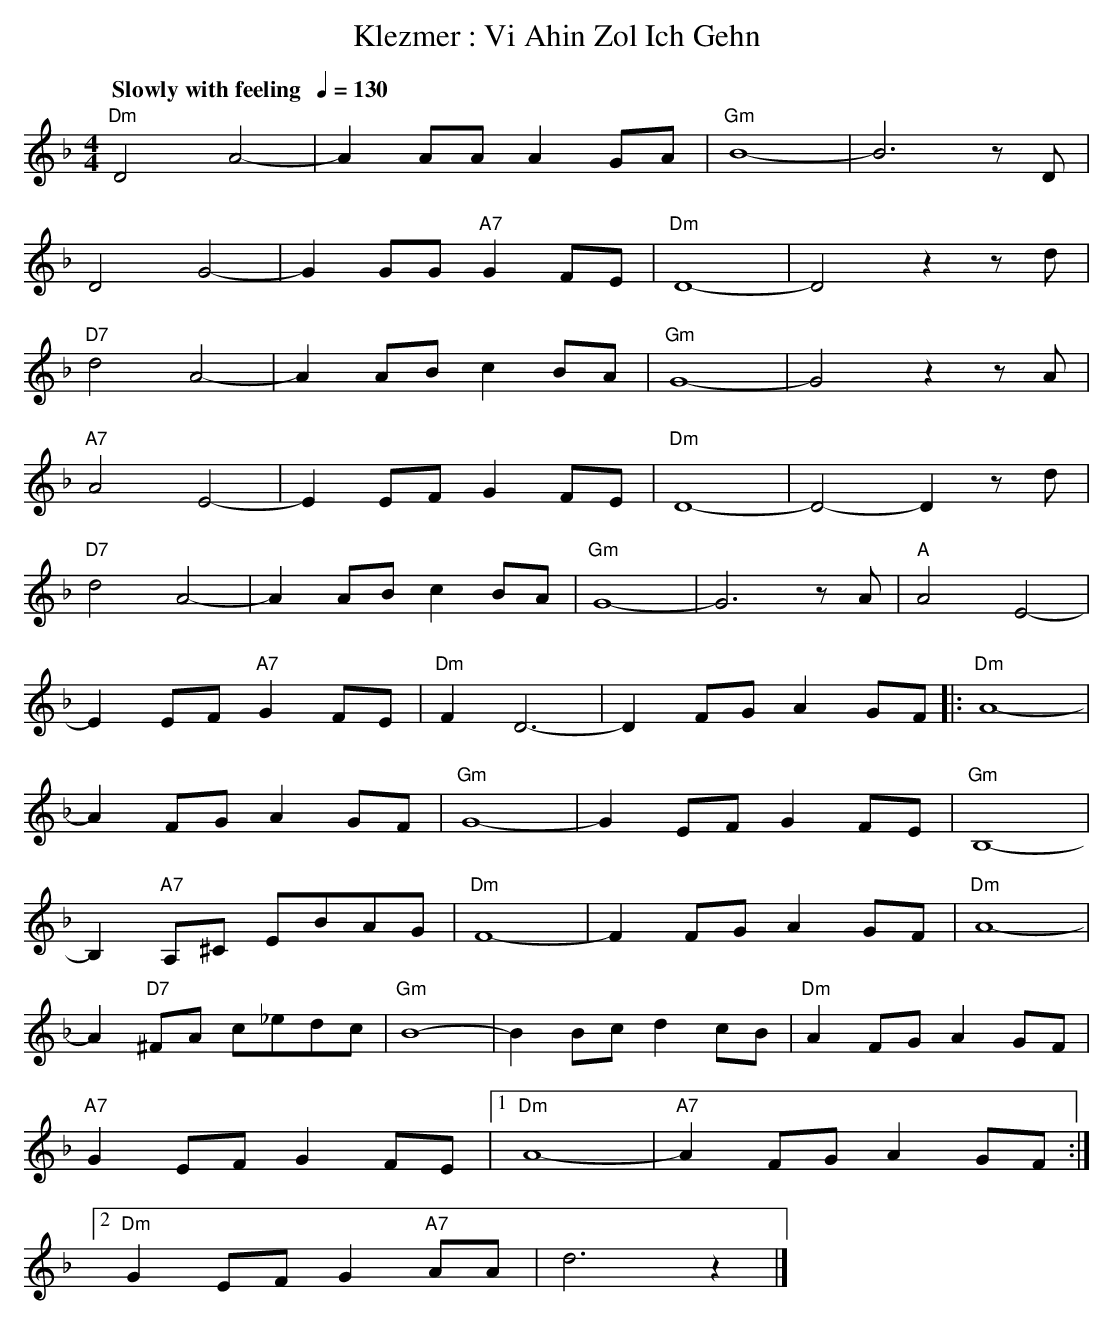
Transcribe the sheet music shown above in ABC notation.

X:1
T:Klezmer : Vi Ahin Zol Ich Gehn
M:4/4
L:1/8
Q:"Slowly with feeling  " 1/4=130
K:Dm
"Dm"D4 A4- | A2 AA A2 GA | "Gm"B8- | B6 zD |
D4 G4- | G2 GG "A7"G2 FE | "Dm"D8- | D4 z2 zd |
"D7"d4 A4- | A2 AB c2 BA | "Gm"G8- | G4 z2 zA |
"A7"A4 E4- | E2 EF G2 FE | "Dm"D8- | D4- D2 zd |
"D7"d4 A4- | A2 AB c2 BA | "Gm"G8- | G6 zA | "A"A4 E4- |
E2 EF "A7"G2 FE | "Dm"F2 D6- | D2 FG A2 GF |: "Dm"A8- |
A2 FG A2 GF | "Gm"G8- | G2 EF G2 FE | "Gm"B,8- |
B,2 "A7"A,^C EBAG | "Dm"F8- | F2 FG A2 GF | "Dm"A8- |
A2 "D7"^FA c_edc | "Gm"B8- | B2 Bc d2 cB | "Dm"A2 FG A2 GF |
"A7"G2 EF G2 FE |1 "Dm"A8- | "A7"A2 FG A2 GF :|2
"Dm"G2 EF G2 "A7"AA | d6 z2 |]
